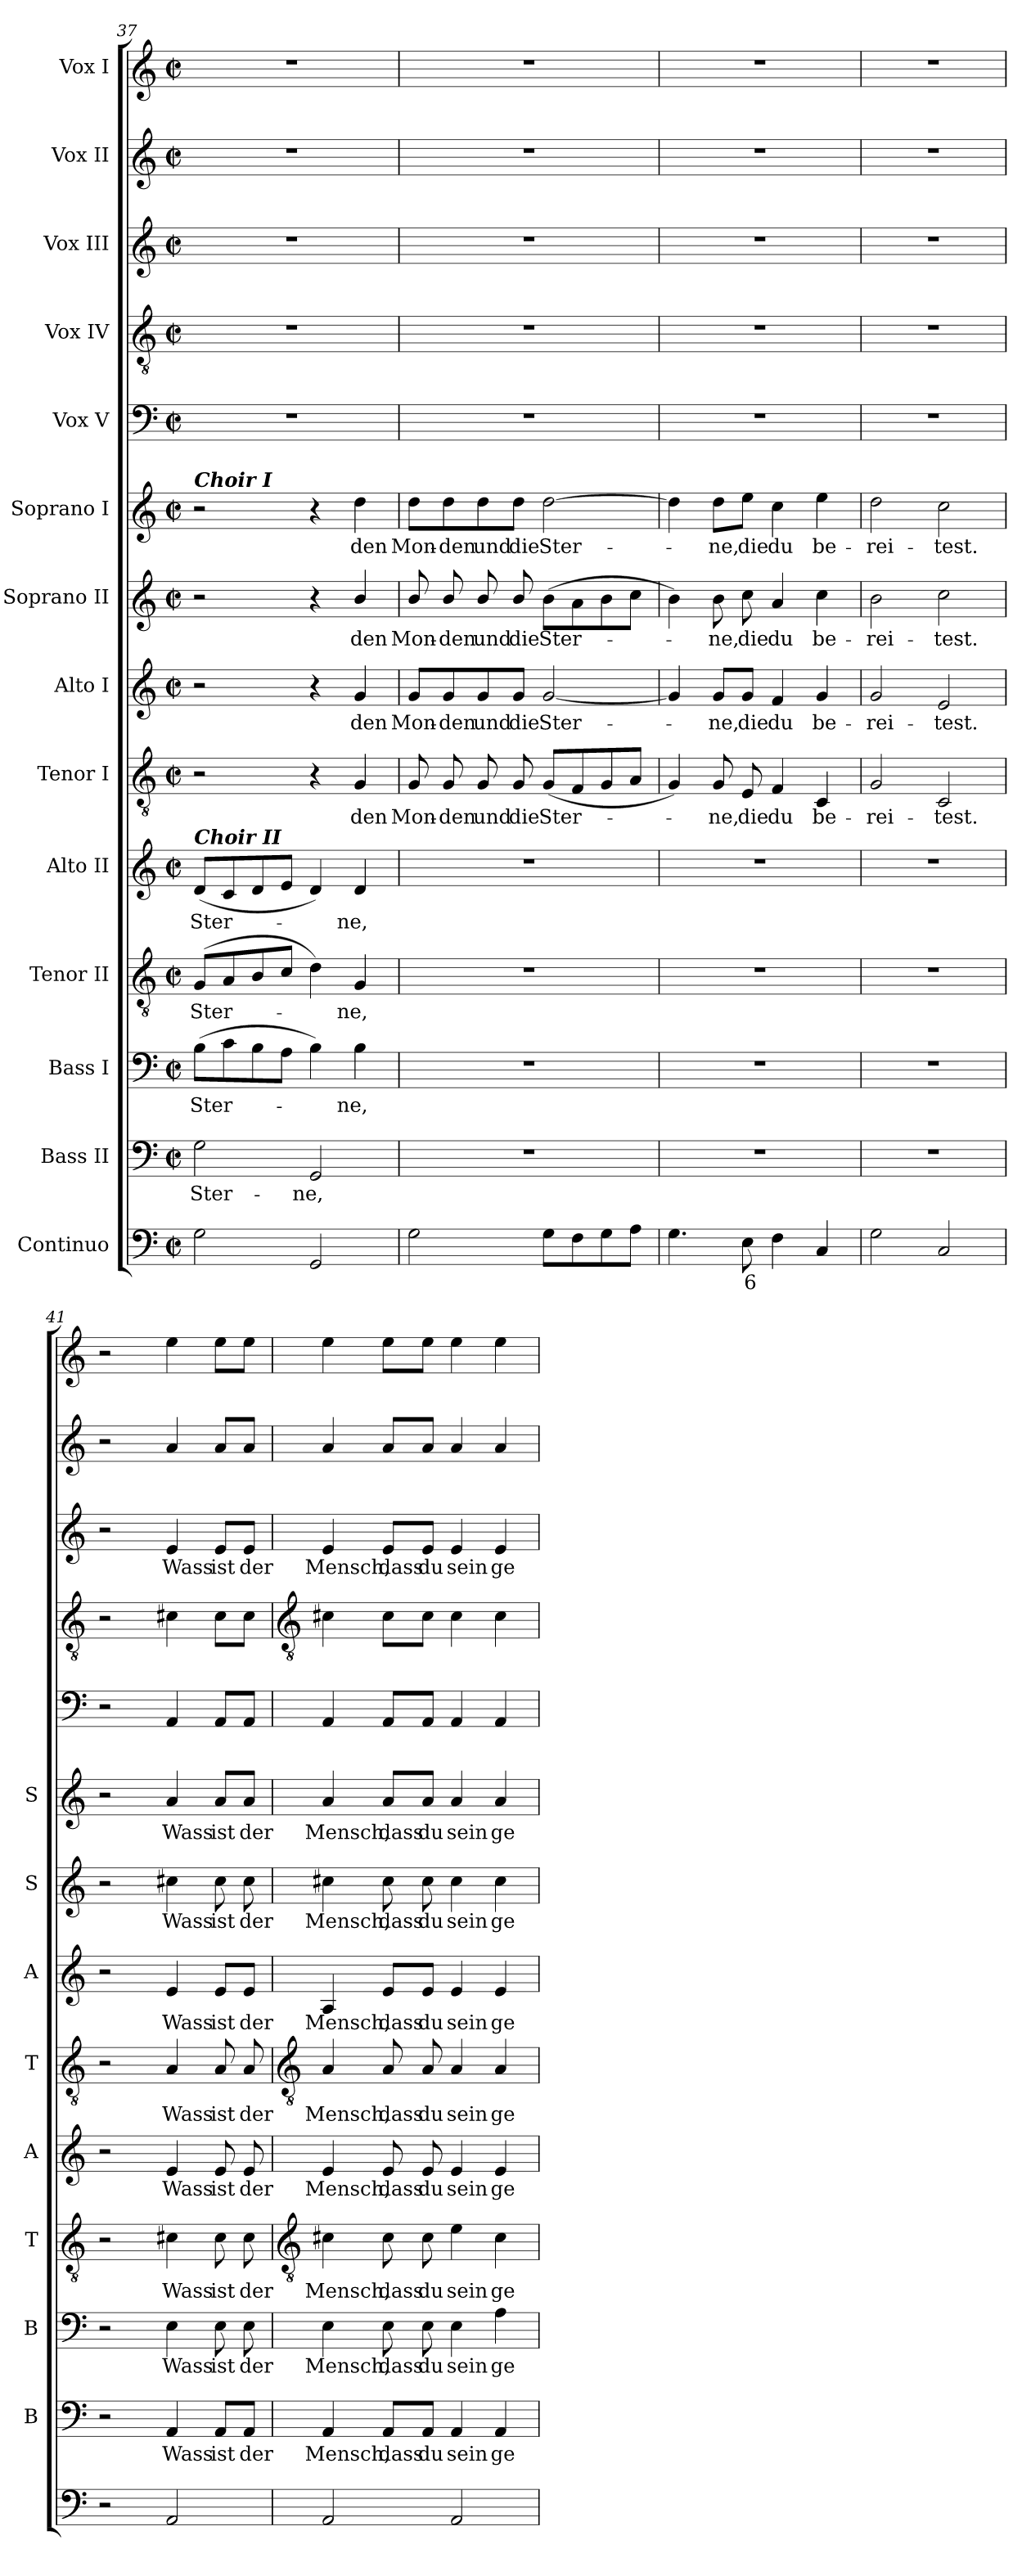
**kern	**text	**kern	**text	**kern	**text	**kern	**text	**kern	**text	**kern	**text	**kern	**text	**kern	**text	**kern	**text	**kern	**kern	**kern	**text	**kern	**kern
*part14	*part14	*part13	*part13	*part12	*part12	*part11	*part11	*part10	*part10	*part9	*part9	*part8	*part8	*part7	*part7	*part6	*part6	*part5	*part4	*part3	*part3	*part2	*part1
*staff14	*staff14	*staff13	*staff13	*staff12	*staff12	*staff11	*staff11	*staff10	*staff10	*staff9	*staff9	*staff8	*staff8	*staff7	*staff7	*staff6	*staff6	*staff5	*staff4	*staff3	*staff3	*staff2	*staff1
*I"Continuo	*	*I"Bass II	*	*I"Bass I	*	*I"Tenor II	*	*I"Alto II	*	*I"Tenor I	*	*I"Alto I	*	*I"Soprano II	*	*I"Soprano I	*	*I"Vox V	*I"Vox IV	*I"Vox III	*	*I"Vox II	*I"Vox I
*	*	*I'B	*	*I'B	*	*I'T	*	*I'A	*	*I'T	*	*I'A	*	*I'S	*	*I'S	*	*	*	*	*	*	*
!!LO:LB:g=z
*clefF4	*	*clefF4	*	*clefF4	*	*clefGv2	*	*clefG2	*	*clefGv2	*	*clefG2	*	*clefG2	*	*clefG2	*	*clefF4	*clefGv2	*clefG2	*	*clefG2	*clefG2
*k[]	*	*k[]	*	*k[]	*	*k[]	*	*k[]	*	*k[]	*	*k[]	*	*k[]	*	*k[]	*	*k[]	*k[]	*k[]	*	*k[]	*k[]
*C:	*	*C:	*	*C:	*	*C:	*	*C:	*	*C:	*	*C:	*	*C:	*	*C:	*	*C:	*C:	*C:	*	*C:	*C:
*M2/2	*	*M2/2	*	*M2/2	*	*M2/2	*	*M2/2	*	*M2/2	*	*M2/2	*	*M2/2	*	*M2/2	*	*M2/2	*M2/2	*M2/2	*	*M2/2	*M2/2
*met(c|)	*	*met(c|)	*	*met(c|)	*	*met(c|)	*	*met(c|)	*	*met(c|)	*	*met(c|)	*	*met(c|)	*	*met(c|)	*	*met(c|)	*met(c|)	*met(c|)	*	*met(c|)	*met(c|)
=37	=37	=37	=37	=37	=37	=37	=37	=37	=37	=37	=37	=37	=37	=37	=37	=37	=37	=37	=37	=37	=37	=37	=37
!	!	!	!	!	!	!	!	!	!	!	!	!	!	!	!	!LO:TX:a:Bi:t=Choir I	!	!	!	!	!	!	!
!	!	!	!	!	!	!	!	!LO:TX:a:Bi:t=Choir II	!	!	!	!	!	!	!	!	!	!	!	!	!	!	!
!	!	!	!LO:LY:b	!	!LO:LY:b	!	!LO:LY:b	!	!LO:LY:b	!	!	!	!	!	!	!	!	!	!	!	!	!	!
2G	.	2G	Ster-	(>8BL	Ster-	(<8GL	Ster-	(<8dL	Ster-	2r	.	2r	.	2r	.	2r	.	1r	1r	1r	.	1r	1r
.	.	.	.	8c	.	8A	.	8c	.	.	.	.	.	.	.	.	.	.	.	.	.	.	.
.	.	.	.	8B	.	8B	.	8d	.	.	.	.	.	.	.	.	.	.	.	.	.	.	.
.	.	.	.	8AJ	.	8cJ	.	8eJ	.	.	.	.	.	.	.	.	.	.	.	.	.	.	.
!	!	!	!LO:LY:b	!	!	!	!	!	!	!	!	!	!	!	!	!	!	!	!	!	!	!	!
2GG	.	2GG	-ne,	4B)	.	4d)	.	4d)	.	4r	.	4r	.	4r	.	4r	.	.	.	.	.	.	.
!	!	!	!	!	!LO:LY:b	!	!LO:LY:b	!	!LO:LY:b	!	!LO:LY:b	!	!LO:LY:b	!	!LO:LY:b	!	!LO:LY:b	!	!	!	!	!	!
.	.	.	.	4B	ne,	4G	ne,	4d	ne,	4G	den	4g	den	4b/	den	4dd	den	.	.	.	.	.	.
=38	=38	=38	=38	=38	=38	=38	=38	=38	=38	=38	=38	=38	=38	=38	=38	=38	=38	=38	=38	=38	=38	=38	=38
!	!	!	!	!	!	!	!	!	!	!	!LO:LY:b	!	!LO:LY:b	!	!LO:LY:b	!	!LO:LY:b	!	!	!	!	!	!
2G	.	1r	.	1r	.	1r	.	1r	.	8G	Mon-	8g/L	Mon-	8b/	Mon-	8dd\L	Mon-	1r	1r	1r	.	1r	1r
!	!	!	!	!	!	!	!	!	!	!	!LO:LY:b	!	!LO:LY:b	!	!LO:LY:b	!	!LO:LY:b	!	!	!	!	!	!
.	.	.	.	.	.	.	.	.	.	8G	-den	8g/	-den	8b/	-den	8dd\	-den	.	.	.	.	.	.
!	!	!	!	!	!	!	!	!	!	!	!LO:LY:b	!	!LO:LY:b	!	!LO:LY:b	!	!LO:LY:b	!	!	!	!	!	!
.	.	.	.	.	.	.	.	.	.	8G	und	8g/	und	8b/	und	8dd\	und	.	.	.	.	.	.
!	!	!	!	!	!	!	!	!	!	!	!LO:LY:b	!	!LO:LY:b	!	!LO:LY:b	!	!LO:LY:b	!	!	!	!	!	!
.	.	.	.	.	.	.	.	.	.	8G	die	8g/J	die	8b/	die	8dd\J	die	.	.	.	.	.	.
!	!	!	!	!	!	!	!	!	!	!	!LO:LY:b	!	!LO:LY:b	!	!LO:LY:b	!	!LO:LY:b	!	!	!	!	!	!
8GL	.	.	.	.	.	.	.	.	.	(<8GL	Ster-	[2g	Ster-	(>8bL	Ster-	[2dd	Ster-	.	.	.	.	.	.
8F	.	.	.	.	.	.	.	.	.	8F	.	.	.	8a	.	.	.	.	.	.	.	.	.
8G	.	.	.	.	.	.	.	.	.	8G	.	.	.	8b	.	.	.	.	.	.	.	.	.
8AJ	.	.	.	.	.	.	.	.	.	8AJ	.	.	.	8ccJ	.	.	.	.	.	.	.	.	.
=39	=39	=39	=39	=39	=39	=39	=39	=39	=39	=39	=39	=39	=39	=39	=39	=39	=39	=39	=39	=39	=39	=39	=39
4.G	.	1r	.	1r	.	1r	.	1r	.	4G)	.	4g]	.	4b)	.	4dd]	.	1r	1r	1r	.	1r	1r
!	!	!	!	!	!	!	!	!	!	!	!LO:LY:b	!	!LO:LY:b	!	!LO:LY:b	!	!LO:LY:b	!	!	!	!	!	!
.	.	.	.	.	.	.	.	.	.	8G	ne,	8g/L	ne,	8b	ne,	8dd\L	ne,	.	.	.	.	.	.
!	!LO:LY:b	!	!	!	!	!	!	!	!	!	!LO:LY:b	!	!LO:LY:b	!	!LO:LY:b	!	!LO:LY:b	!	!	!	!	!	!
8EL	6	.	.	.	.	.	.	.	.	8E	die	8g/J	die	8cc	die	8ee\J	die	.	.	.	.	.	.
!	!	!	!	!	!	!	!	!	!	!	!LO:LY:b	!	!LO:LY:b	!	!LO:LY:b	!	!LO:LY:b	!	!	!	!	!	!
4F	.	.	.	.	.	.	.	.	.	4F	du	4f	du	4a	du	4cc	du	.	.	.	.	.	.
!	!	!	!	!	!	!	!	!	!	!	!LO:LY:b	!	!LO:LY:b	!	!LO:LY:b	!	!LO:LY:b	!	!	!	!	!	!
4C	.	.	.	.	.	.	.	.	.	4C	be-	4g	be-	4cc	be-	4ee	be-	.	.	.	.	.	.
=40	=40	=40	=40	=40	=40	=40	=40	=40	=40	=40	=40	=40	=40	=40	=40	=40	=40	=40	=40	=40	=40	=40	=40
!	!	!	!	!	!	!	!	!	!	!	!LO:LY:b	!	!LO:LY:b	!	!LO:LY:b	!	!LO:LY:b	!	!	!	!	!	!
2G	.	1r	.	1r	.	1r	.	1r	.	2G	-rei-	2g	-rei-	2b	-rei-	2dd	-rei-	1r	1r	1r	.	1r	1r
!	!	!	!	!	!	!	!	!	!	!	!LO:LY:b	!	!LO:LY:b	!	!LO:LY:b	!	!LO:LY:b	!	!	!	!	!	!
2C	.	.	.	.	.	.	.	.	.	2C	-test.	2e	-test.	2cc	-test.	2cc	-test.	.	.	.	.	.	.
=41	=41	=41	=41	=41	=41	=41	=41	=41	=41	=41	=41	=41	=41	=41	=41	=41	=41	=41	=41	=41	=41	=41	=41
2r	.	2r	.	2r	.	2r	.	2r	.	2r	.	2r	.	2r	.	2r	.	2r	2r	2r	.	2r	2r
!	!	!	!LO:LY:b	!	!LO:LY:b	!	!LO:LY:b	!	!LO:LY:b	!	!LO:LY:b	!	!LO:LY:b	!	!LO:LY:b	!	!LO:LY:b	!	!	!	!LO:LY:b	!	!
2AA	.	4AA	Wass	4E	Wass	4c#X	Wass	4e	Wass	4A	Wass	4e	Wass	4cc#X	Wass	4a	Wass	4AA	4c#X	4e	Wass	4a	4ee
!	!	!	!LO:LY:b	!	!LO:LY:b	!	!LO:LY:b	!	!LO:LY:b	!	!LO:LY:b	!	!LO:LY:b	!	!LO:LY:b	!	!LO:LY:b	!	!	!	!LO:LY:b	!	!
.	.	8AA/L	ist	8E	ist	8c#	ist	8e	ist	8A	ist	8e/L	ist	8cc#	ist	8a/L	ist	8AAL	8c#L	8e/L	ist	8aL	8eeL
!	!	!	!LO:LY:b	!	!LO:LY:b	!	!LO:LY:b	!	!LO:LY:b	!	!LO:LY:b	!	!LO:LY:b	!	!LO:LY:b	!	!LO:LY:b	!	!	!	!LO:LY:b	!	!
.	.	8AA/J	der	8E	der	8c#	der	8e	der	8A	der	8e/J	der	8cc#	der	8a/J	der	8AAJ	8c#J	8e/J	der	8aJ	8eeJ
!!LO:LB:g=z
=42	=42	=42	=42	=42	=42	=42	=42	=42	=42	=42	=42	=42	=42	=42	=42	=42	=42	=42	=42	=42	=42	=42	=42
*	*	*	*	*	*	*clefGv2	*	*	*	*clefGv2	*	*	*	*	*	*	*	*	*clefGv2	*	*	*	*
!	!	!	!LO:LY:b	!	!LO:LY:b	!	!LO:LY:b	!	!LO:LY:b	!	!LO:LY:b	!	!LO:LY:b	!	!LO:LY:b	!	!LO:LY:b	!	!	!	!LO:LY:b	!	!
2AA	.	4AA	Mensch,	4E	Mensch,	4c#X	Mensch,	4e	Mensch,	4A	Mensch,	4A	Mensch,	4cc#X	Mensch,	4a	Mensch,	4AA	4c#X	4e	Mensch,	4a	4ee
!	!	!	!LO:LY:b	!	!LO:LY:b	!	!LO:LY:b	!	!LO:LY:b	!	!LO:LY:b	!	!LO:LY:b	!	!LO:LY:b	!	!LO:LY:b	!	!	!	!LO:LY:b	!	!
.	.	8AA/L	dass	8E	dass	8c#	dass	8e	dass	8A	dass	8e/L	dass	8cc#	dass	8a/L	dass	8AAL	8c#L	8e/L	dass	8aL	8eeL
!	!	!	!LO:LY:b	!	!LO:LY:b	!	!LO:LY:b	!	!LO:LY:b	!	!LO:LY:b	!	!LO:LY:b	!	!LO:LY:b	!	!LO:LY:b	!	!	!	!LO:LY:b	!	!
.	.	8AA/J	du	8E	du	8c#	du	8e	du	8A	du	8e/J	du	8cc#	du	8a/J	du	8AAJ	8c#J	8e/J	du	8aJ	8eeJ
!	!	!	!LO:LY:b	!	!LO:LY:b	!	!LO:LY:b	!	!LO:LY:b	!	!LO:LY:b	!	!LO:LY:b	!	!LO:LY:b	!	!LO:LY:b	!	!	!	!LO:LY:b	!	!
2AA	.	4AA	sein	4E	sein	4e	sein	4e	sein	4A	sein	4e	sein	4cc#	sein	4a	sein	4AA	4c#	4e	sein	4a	4ee
!	!	!	!LO:LY:b	!	!LO:LY:b	!	!LO:LY:b	!	!LO:LY:b	!	!LO:LY:b	!	!LO:LY:b	!	!LO:LY:b	!	!LO:LY:b	!	!	!	!LO:LY:b	!	!
.	.	4AA	ge-	4A	ge-	4c#	ge-	4e	ge-	4A	ge-	4e	ge-	4cc#	ge-	4a	ge-	4AA	4c#	4e	ge-	4a	4ee
=	=	=	=	=	=	=	=	=	=	=	=	=	=	=	=	=	=	=	=	=	=	=	=
*-	*-	*-	*-	*-	*-	*-	*-	*-	*-	*-	*-	*-	*-	*-	*-	*-	*-	*-	*-	*-	*-	*-	*-
